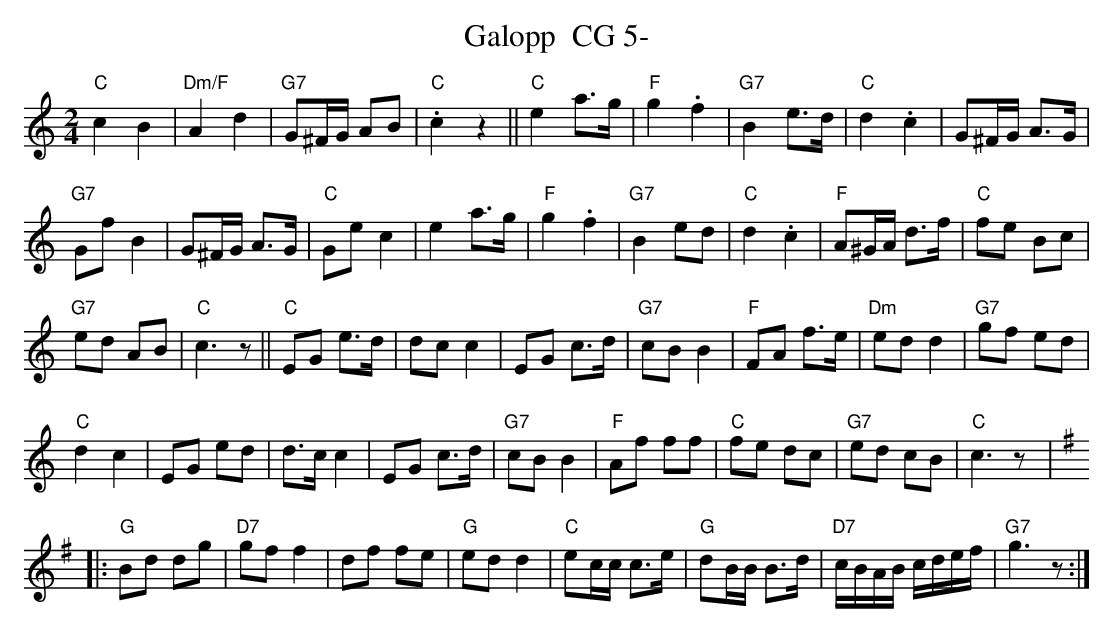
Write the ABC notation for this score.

X:1
T:Galopp  CG 5-
M:2/4
L:1/8
K:C %%MIDI gchordon
"C"c2B2 | "Dm/F"A2d2 | "G7"G^F/2G/2 AB | "C".c2z2 || "C"e2 a>g | "F"g2.f2 | "G7"B2e>d | \
"C"d2.c2 | G^F/2G/2 A>G |
 "G7"GfB2 | G^F/2G/2 A>G | "C"Gec2 | e2 a>g | \
"F"g2 .f2 | "G7"B2ed | "C"d2.c2 | "F"A^G/2A/2 d>f | "C"fe Bc |
 "G7"ed AB | "C"c3z || \
"C"EG e>d | dcc2 | EG c>d | "G7"cBB2 | "F"FA f>e | "Dm"edd2 | \
"G7"gf ed |
 "C"d2c2 | EG ed | d>cc2 | EG c>d | "G7"cBB2 | \
"F"Af ff | "C"fe dc | "G7"ed cB | "C"c3z |: [K:G]
 "G"Bd dg | "D7"gff2 | \
df fe | "G"edd2 | "C"ec/2c/2 c>e | "G"dB/2B/2 B>d | "D7"c/2B/2A/2B/2 c/2d/2e/2f/2 | "G7"g3 z :|
